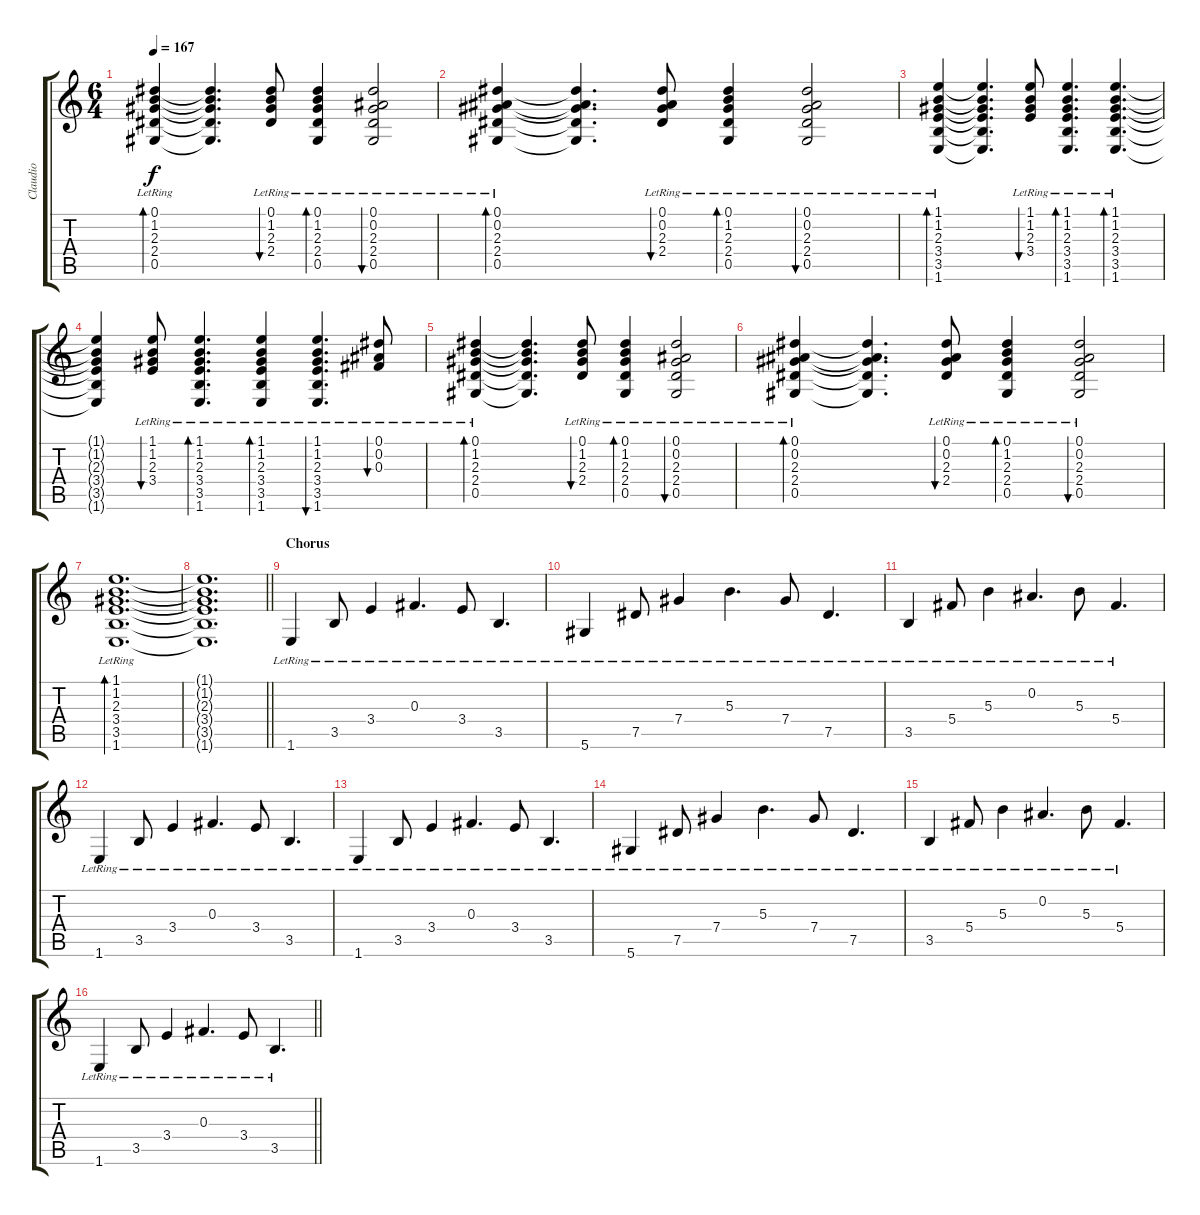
\track ("Claudio" "Claudio") {instrument acousticguitarsteel}
\staff {score tabs}
\tuning (Eb4 Bb3 Gb3 Db3 Ab2 Eb2) {hide}
\ts (6 4)
\tempo 167
\clef g2
\ks c
(0.1{lr} 1.2{lr} 2.3{lr} 2.4{lr} 0.5{lr}).4{bd 120 dy f} (0.1{t} 1.2{t} 2.3{t} 2.4{t} 0.5{t}).4{d} (0.1{lr} 1.2{lr} 2.3{lr} 2.4{lr}).8{bu 120} (0.1{lr} 1.2{lr} 2.3{lr} 2.4{lr} 0.5{lr}).4{bd 120} (0.1{lr} 0.2{lr} 2.3{lr} 2.4{lr} 0.5{lr}).2{bu 120} |
(0.1{lr} 0.2{lr} 2.3{lr} 2.4{lr} 0.5{lr}).4{bd 120} (0.1{t} 0.2{t} 2.3{t} 2.4{t} 0.5{t}).4{d} (0.1{lr} 0.2{lr} 2.3{lr} 2.4{lr}).8{bu 120} (0.1{lr} 1.2{lr} 2.3{lr} 2.4{lr} 0.5{lr}).4{bd 120} (0.1{lr} 0.2{lr} 2.3{lr} 2.4{lr} 0.5{lr}).2{bu 120} |
(1.1{lr} 1.2{lr} 2.3{lr} 3.4{lr} 3.5{lr} 1.6{lr}).4{bd 120} (1.1{t} 1.2{t} 2.3{t} 3.4{t} 3.5{t} 1.6{t}).4{d} (1.1{lr} 1.2{lr} 2.3{lr} 3.4{lr}).8{bu 120} (1.1{lr} 1.2{lr} 2.3{lr} 3.4{lr} 3.5{lr} 1.6{lr}).4{d bd 120} (1.1{lr} 1.2{lr} 2.3{lr} 3.4{lr} 3.5{lr} 1.6{lr}).4{d bd 120} |
(1.1{t} 1.2{t} 2.3{t} 3.4{t} 3.5{t} 1.6{t}).4 (1.1{lr} 1.2{lr} 2.3{lr} 3.4{lr}).8{bu 120} (1.1{lr} 1.2{lr} 2.3{lr} 3.4{lr} 3.5{lr} 1.6{lr}).4{d bd 120} (1.1{lr} 1.2{lr} 2.3{lr} 3.4{lr} 3.5{lr} 1.6{lr}).4{bd 120} (1.1{lr} 1.2{lr} 2.3{lr} 3.4{lr} 3.5{lr} 1.6{lr}).4{d bu 120} (0.1{lr} 0.2{lr} 0.3{lr}).8{bu 120} |
(0.1{lr} 1.2{lr} 2.3{lr} 2.4{lr} 0.5{lr}).4{bd 120} (0.1{t} 1.2{t} 2.3{t} 2.4{t} 0.5{t}).4{d} (0.1{lr} 1.2{lr} 2.3{lr} 2.4{lr}).8{bu 120} (0.1{lr} 1.2{lr} 2.3{lr} 2.4{lr} 0.5{lr}).4{bd 120} (0.1{lr} 0.2{lr} 2.3{lr} 2.4{lr} 0.5{lr}).2{bu 120} |
(0.1{lr} 0.2{lr} 2.3{lr} 2.4{lr} 0.5{lr}).4{bd 120} (0.1{t} 0.2{t} 2.3{t} 2.4{t} 0.5{t}).4{d} (0.1{lr} 0.2{lr} 2.3{lr} 2.4{lr}).8{bu 120} (0.1{lr} 1.2{lr} 2.3{lr} 2.4{lr} 0.5{lr}).4{bd 120} (0.1{lr} 0.2{lr} 2.3{lr} 2.4{lr} 0.5{lr}).2{bu 120} |
(1.1{lr} 1.2{lr} 2.3{lr} 3.4{lr} 3.5{lr} 1.6{lr}).1{d bd 120} |
\barLineRight lightlight
(1.1{t} 1.2{t} 2.3{t} 3.4{t} 3.5{t} 1.6{t}).1{d} |
\section ("" "Chorus")
1.6{lr}.4 3.5{lr}.8 3.4{lr}.4 0.3{lr}.4{d} 3.4{lr}.8 3.5{lr}.4{d} |
5.6{lr}.4 7.5{lr}.8 7.4{lr}.4 5.3{lr}.4{d} 7.4{lr}.8 7.5{lr}.4{d} |
3.5{lr}.4 5.4{lr}.8 5.3{lr}.4 0.2{lr}.4{d} 5.3{lr}.8 5.4{lr}.4{d} |
1.6{lr}.4 3.5{lr}.8 3.4{lr}.4 0.3{lr}.4{d} 3.4{lr}.8 3.5{lr}.4{d} |
1.6{lr}.4 3.5{lr}.8 3.4{lr}.4 0.3{lr}.4{d} 3.4{lr}.8 3.5{lr}.4{d} |
5.6{lr}.4 7.5{lr}.8 7.4{lr}.4 5.3{lr}.4{d} 7.4{lr}.8 7.5{lr}.4{d} |
3.5{lr}.4 5.4{lr}.8 5.3{lr}.4 0.2{lr}.4{d} 5.3{lr}.8 5.4{lr}.4{d} |
\barLineRight lightlight
1.6{lr}.4 3.5{lr}.8 3.4{lr}.4 0.3{lr}.4{d} 3.4{lr}.8 3.5{lr}.4{d}
